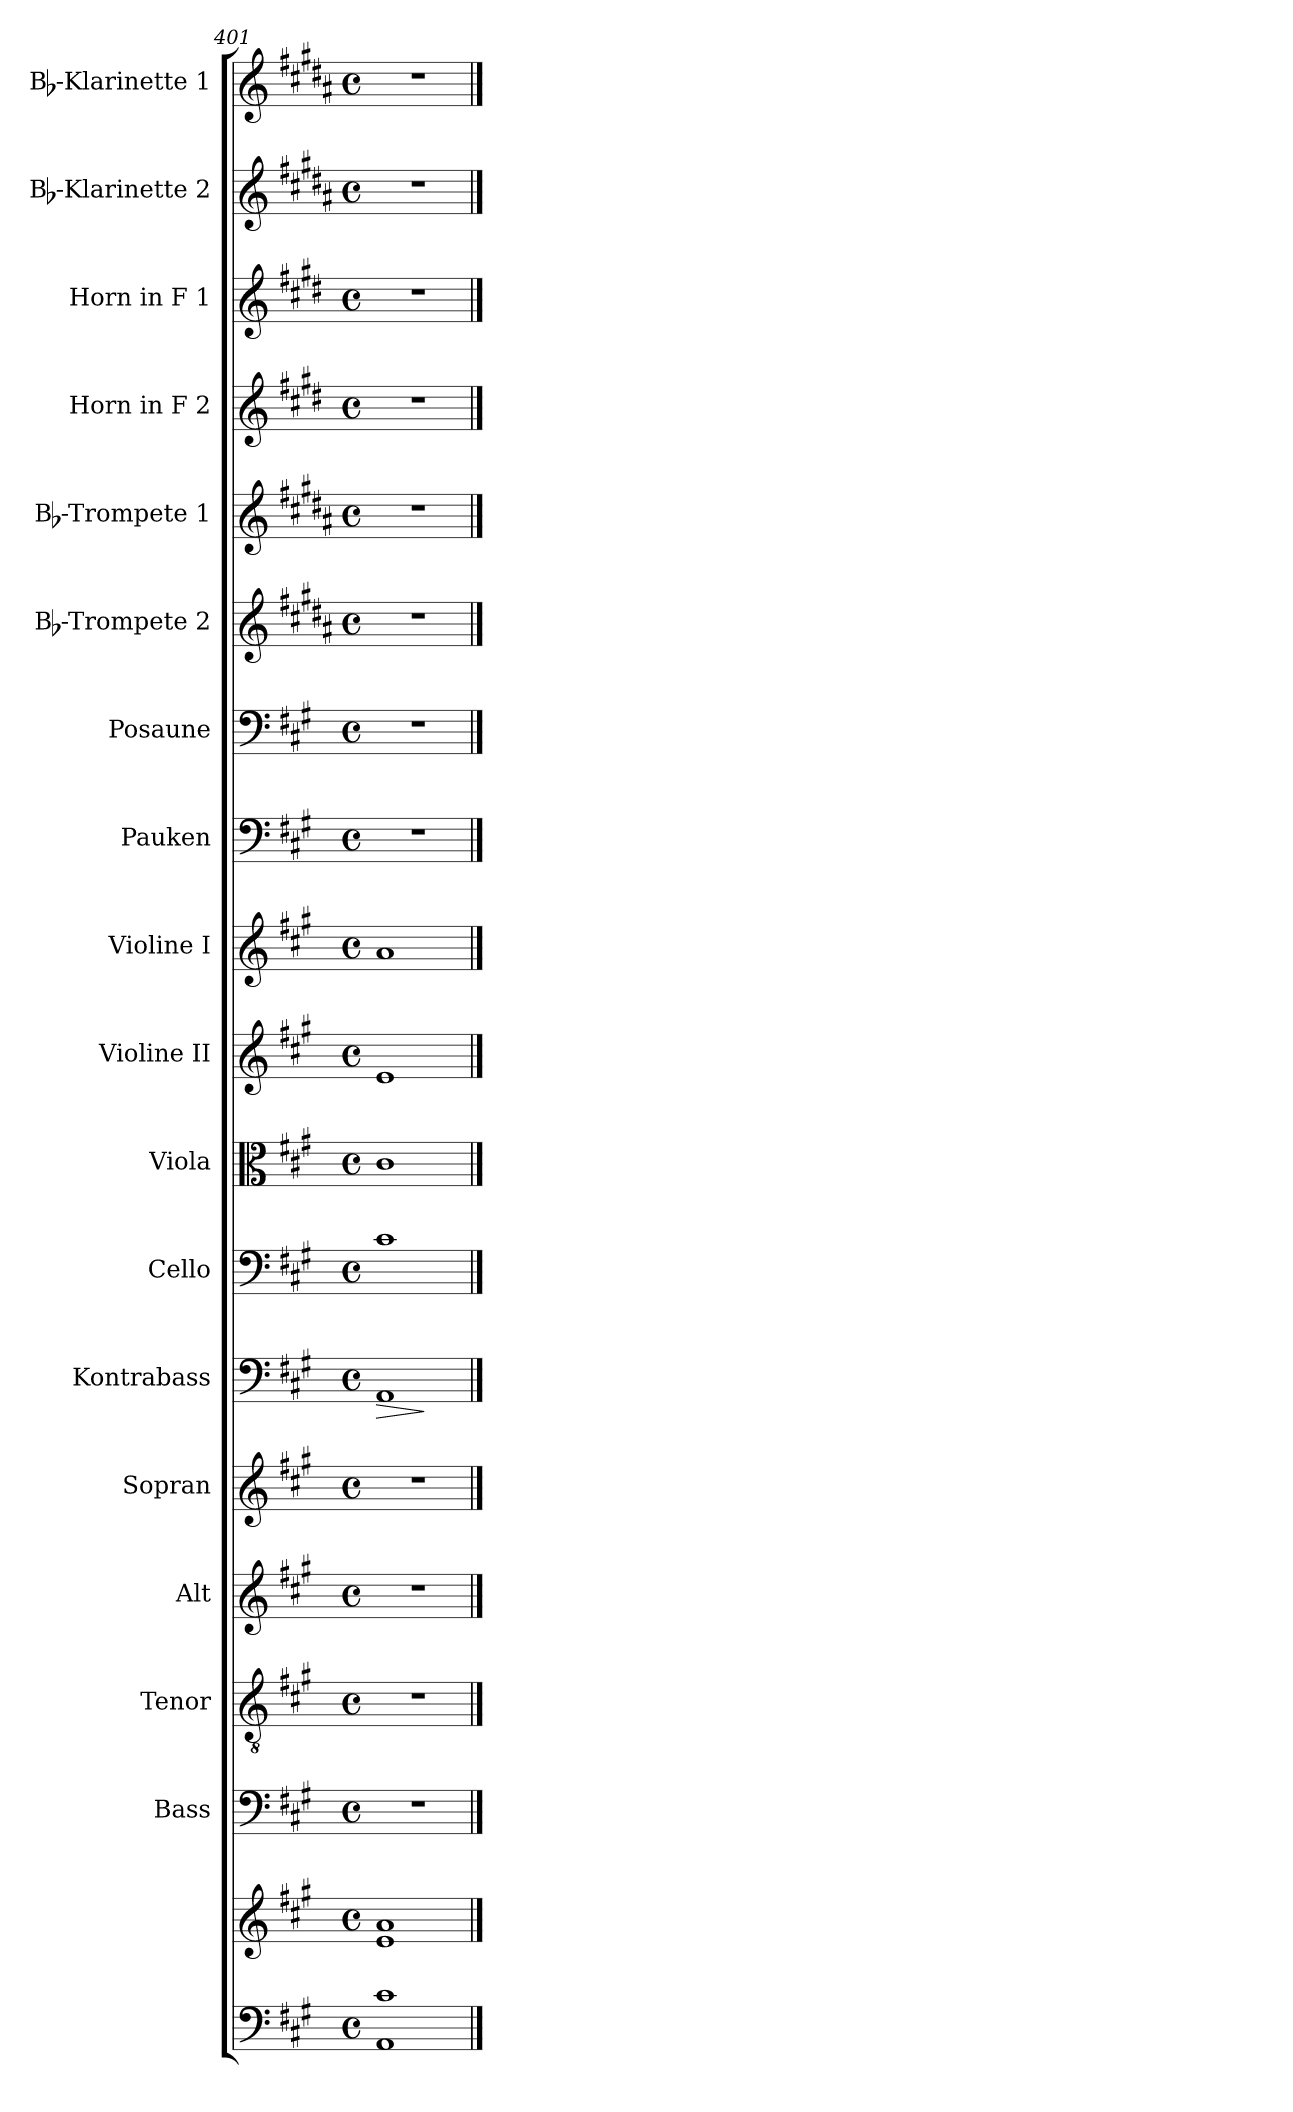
**kern	**kern	**kern	**kern	**kern	**kern	**kern	**dynam	**kern	**kern	**kern	**kern	**kern	**kern	**kern	**kern	**kern	**kern	**kern	**kern
*part18	*part18	*part17	*part16	*part15	*part14	*part13	*part13	*part12	*part11	*part10	*part9	*part8	*part7	*part6	*part5	*part4	*part3	*part2	*part1
*staff19	*staff18	*staff17	*staff16	*staff15	*staff14	*staff13	*staff13	*staff12	*staff11	*staff10	*staff9	*staff8	*staff7	*staff6	*staff5	*staff4	*staff3	*staff2	*staff1
*	*	*I"Bass	*I"Tenor	*I"Alt	*I"Sopran	*I"Kontrabass	*	*I"Cello	*I"Viola	*I"Violine II	*I"Violine I	*I"Pauken	*I"Posaune	*I"Bb-Trompete 2	*I"Bb-Trompete 1	*I"Horn in F 2	*I"Horn in F 1	*I"Bb-Klarinette 2	*I"Bb-Klarinette 1
*	*	*I'B.	*I'T.	*I'A.	*I'S.	*I'Kb.	*	*	*I'Vla.	*I'Vl. II	*I'Vl. I	*I'Pk.	*I'Pos.	*I'Bb Trp. 2	*I'Bb Trp. 1	*	*	*I'Bb Kl. 2	*I'Bb Kl. 1
*clefF4	*clefG2	*clefF4	*clefGv2	*clefG2	*clefG2	*clefF4	*	*clefF4	*clefC3	*clefG2	*clefG2	*clefF4	*clefF4	*clefG2	*clefG2	*clefG2	*clefG2	*clefG2	*clefG2
*	*	*	*	*	*	*ITrd7c12	*	*	*	*	*	*	*	*ITrd1c2	*ITrd1c2	*ITrd4c7	*ITrd4c7	*ITrd1c2	*ITrd1c2
*k[f#c#g#]	*k[f#c#g#]	*k[f#c#g#]	*k[f#c#g#]	*k[f#c#g#]	*k[f#c#g#]	*k[f#c#g#]	*	*k[f#c#g#]	*k[f#c#g#]	*k[f#c#g#]	*k[f#c#g#]	*k[f#c#g#]	*k[f#c#g#]	*k[f#c#g#]	*k[f#c#g#]	*k[f#c#g#]	*k[f#c#g#]	*k[f#c#g#]	*k[f#c#g#]
*A:	*A:	*A:	*A:	*A:	*A:	*A:	*	*A:	*A:	*A:	*A:	*A:	*A:	*A:	*A:	*A:	*A:	*A:	*A:
*M4/4	*M4/4	*M4/4	*M4/4	*M4/4	*M4/4	*M4/4	*	*M4/4	*M4/4	*M4/4	*M4/4	*M4/4	*M4/4	*M4/4	*M4/4	*M4/4	*M4/4	*M4/4	*M4/4
*met(c)	*met(c)	*met(c)	*met(c)	*met(c)	*met(c)	*met(c)	*	*met(c)	*met(c)	*met(c)	*met(c)	*met(c)	*met(c)	*met(c)	*met(c)	*met(c)	*met(c)	*met(c)	*met(c)
=401	=401	=401	=401	=401	=401	=401	=401	=401	=401	=401	=401	=401	=401	=401	=401	=401	=401	=401	=401
*^	*^	*	*	*	*	*	*	*	*	*	*	*	*	*	*	*	*	*	*
!	!	!	!	!	!	!	!	!	!LO:HP:b	!	!	!	!	!	!	!	!	!	!	!	!
1c#	1AA	1a	1e	1r	1r	1r	1r	1AAA	>	1c#	1c#	1e	1a	1r	1r	1r	1r	1r	1r	1r	1r
*v	*v	*	*	*	*	*	*	*	*	*	*	*	*	*	*	*	*	*	*	*	*
*	*v	*v	*	*	*	*	*	*	*	*	*	*	*	*	*	*	*	*	*	*
.	.	.	.	.	.	.	]	.	.	.	.	.	.	.	.	.	.	.	.
==	==	==	==	==	==	==	==	==	==	==	==	==	==	==	==	==	==	==	==
*-	*-	*-	*-	*-	*-	*-	*-	*-	*-	*-	*-	*-	*-	*-	*-	*-	*-	*-	*-
